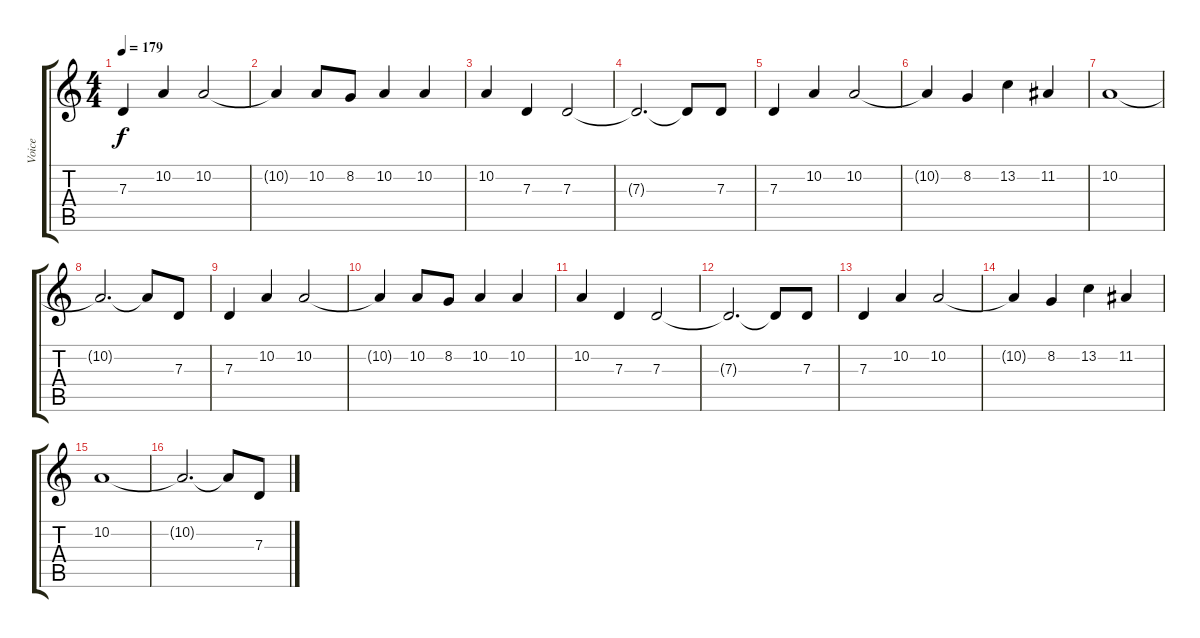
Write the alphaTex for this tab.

\track ("Voice" "Voice") {instrument lead5charang}
\staff {score tabs}
\tuning (E4 B3 G3 D3 A2 D2) {hide}
\ts (4 4)
\tempo 179
\clef g2
\ks c
7.3.4{dy f} 10.2.4 10.2.2 |
10.2{t}.4 10.2.8 8.2.8 10.2.4 10.2.4 |
10.2.4 7.3.4 7.3.2 |
7.3{t}.2{d} 7.3{t}.8 7.3.8 |
7.3.4 10.2.4 10.2.2 |
10.2{t}.4 8.2.4 13.2.4 11.2.4 |
10.2.1 |
10.2{t}.2{d} 10.2{t}.8 7.3.8 |
7.3.4 10.2.4 10.2.2 |
10.2{t}.4 10.2.8 8.2.8 10.2.4 10.2.4 |
10.2.4 7.3.4 7.3.2 |
7.3{t}.2{d} 7.3{t}.8 7.3.8 |
7.3.4 10.2.4 10.2.2 |
10.2{t}.4 8.2.4 13.2.4 11.2.4 |
10.2.1 |
10.2{t}.2{d} 10.2{t}.8 7.3.8
